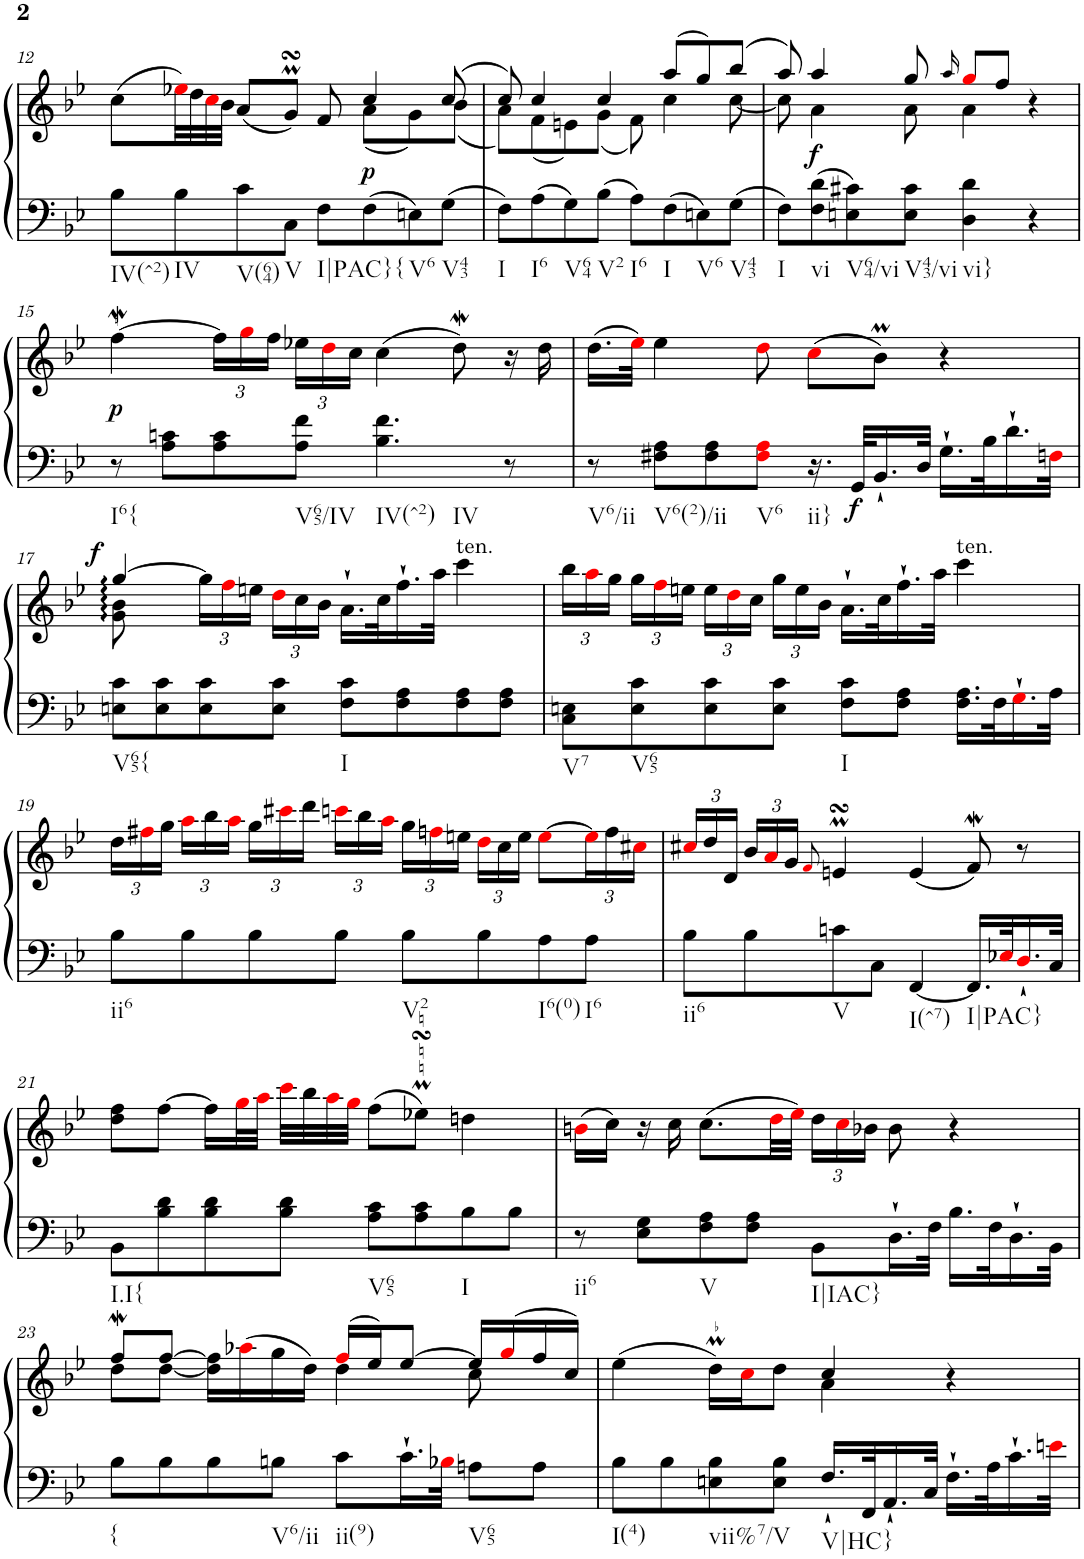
**kern	**kern	**dynam
*part1	*part1	*part1
*staff2	*staff1	*staff1/2
*I"Harpsichord	*	*
*I'Hch.	*	*
!!LO:PB:g=z
*clefF4	*clefG2	*
*k[b-e-]	*k[b-e-]	*
*M4/4	*M4/4	*
*met(c)	*met(c)	*
=12	=12	=12
*	*^	*
!LO:TX:b:t=IV(^2)	!	!	!
8B-\L	(>8cc\L	8ryy	.
!LO:TX:b:t=IV	!	!	!
*	*v	*v	*
8B-\	32ee-Xi\LL)	.
.	32dd\	.
.	32cci\	.
.	32b-\JJJ	.
!LO:TX:b:t=V(64)	!	!
8c\	(<8a/L	.
!LO:TX:b:t=V	!	!
8C\J	8gMsSSS/J)	.
!LO:TX:b:t=I|PAC}{	!	!
8F\L	8f/	.
*	*^	*
!	!	!	!LO:DY:b
8F\	4cc/	(<8a\L	p
!LO:TX:b:t=V6	!	!	!
8En\	.	8g\)	.
!LO:TX:b:t=V43	!	!	!
8G\J	(>8cc/	(<8b-\J	.
=13	=13	=13	=13
!LO:TX:b:t=I	!	!	!
8F\L	8cc/)	8a\L)	.
!LO:TX:b:t=I6	!	!	!
8A\	4cc/	(<8f\	.
!LO:TX:b:t=V64	!	!	!
8G\	.	8en\)	.
!LO:TX:b:t=V2	!	!	!
8B-\J	4cc/	(<8g\J	.
!LO:TX:b:t=I6	!	!	!
8A\L	.	8f\)	.
!LO:TX:b:t=I	!	!	!
8F\	(>8aa/L	4cc\	.
!LO:TX:b:t=V6	!	!	!
8En\	8gg/)	.	.
!LO:TX:b:t=V43	!	!	!
8G\J	(>8bb-/J	[8cc\	.
=14	=14	=14	=14
!LO:TX:b:t=I	!	!	!
8F\L	8aa/)	8cc\]	.
!LO:TX:b:t=vi	!	!	!
!	!	!	!LO:DY:b
8F\ 8d\	4aa/	4a\	f
!LO:TX:b:t=V64/vi	!	!	!
8En\ 8c#X\	.	.	.
!LO:TX:b:t=V43/vi	!	!	!
8E\ 8c#\J	8gg/	8a\	.
.	16qaa/	.	.
!LO:TX:b:t=vi}	!	!	!
4D\ 4d\	8ggi/L	4a\	.
.	8ff/J	.	.
4r	4r	4ryy	.
!!LO:LB:g=z
=15	=15	=15	=15
!LO:TX:b:t=I6{	!	!	!
!	!	!	!LO:DY:b
*	*v	*v	*
8r	[4ffW\	p
8A\ 8cn\L	.	.
*	*Xbrackettup	*
8A\ 8c\	24ff\LL]	.
.	24ggi\	.
.	24ff\JJ	.
!LO:TX:b:t=V65/IV	!	!
8A\ 8f\J	24ee-X\LL	.
.	24ddi\	.
.	24cc\JJ	.
!LO:TX:b:t=IV(^2)	!	!
!LO:TX:b:t=IV	!	!
4.B-\ 4.f\	(>4cc\	.
.	8ddW\)	.
8r	16r	.
.	16dd\	.
=16	=16	=16
!LO:TX:b:t=V6/ii	!	!
8r	(>16.dd\LL	.
.	32ee-i\JJk)	.
!LO:TX:b:t=V6(2)/ii	!	!
8F#X\ 8A\L	4ee-\	.
8F#\ 8A\	.	.
!LO:TX:b:t=V6	!	!
8F#i\ 8Ai\J	8ddi\	.
!LO:TX:b:t=ii}	!	!
16.r	(>8cci\L	.
!	!	!LO:DY:b=2
32GG/KLL	.	f
16.BB-`/	8b-M\J)	.
32D/JJk	.	.
16.G`\LL	4r	.
32B-\K	.	.
16.d`\	.	.
32Fni\JJk	.	.
!!LO:LB:g=z
=17	=17	=17
*	*^	*
!LO:TX:b:t=V65{	!	!	!
!	!	!	!LO:DY:a
8En\ 8c\L	[4gg/	8g\ 8b-\	f
8E\ 8c\	.	2..ryy	.
8E\ 8c\	24gg\LL]	.	.
.	24ffi\	.	.
.	24een\JJ	.	.
8E\ 8c\J	24ddi\LL	.	.
.	24cc\	.	.
.	24b-\JJ	.	.
!LO:TX:b:t=I	!	!	!
8F\ 8c\L	16.a`\LL	.	.
.	32cc\K	.	.
8F\ 8A\	16.ff`\	.	.
.	32aa\JJk	.	.
!	!LO:TX:a:t=ten.	!	!
8F\ 8A\	4ccc\	.	.
8F\ 8A\J	.	.	.
*	*v	*v	*
=18	=18	=18
!LO:TX:b:t=V7	!	!
8C\ 8En\L	24bb-\LL	.
.	24aai\	.
.	24gg\JJ	.
!LO:TX:b:t=V65	!	!
8E\ 8c\	24gg\LL	.
.	24ffi\	.
.	24een\JJ	.
8E\ 8c\	24ee\LL	.
.	24ddi\	.
.	24cc\JJ	.
8E\ 8c\J	24gg\LL	.
.	24ee\	.
.	24b-\JJ	.
!LO:TX:b:t=I	!	!
8F\ 8c\L	16.a`\LL	.
.	32cc\K	.
8F\ 8A\J	16.ff`\	.
.	32aa\JJk	.
!	!LO:TX:a:t=ten.	!
16.F\ 16.A\LL	4ccc\	.
32F\K	.	.
16.G`i\	.	.
32A\JJk	.	.
!!LO:LB:g=z
=19	=19	=19
!LO:TX:b:t=ii6	!	!
8B-\L	24dd\LL	.
.	24ff#Xi\	.
.	24gg\JJ	.
8B-\	24aai\LL	.
.	24bb-\	.
.	24aai\JJ	.
8B-\	24gg\LL	.
.	24ccc#Xi\	.
.	24ddd\JJ	.
8B-\J	24cccni\LL	.
.	24bb-\	.
.	24aai\JJ	.
!LO:TX:b:t=V2	!	!
8B-\L	24gg\LL	.
.	24ffni\	.
.	24een\JJ	.
8B-\	24ddi\LL	.
.	24cc\	.
.	24ee\JJ	.
!LO:TX:b:t=I6(0)	!	!
8A\	[8eei\L	.
!LO:TX:b:t=I6	!	!
8A\J	24eei\L]	.
.	24ff\	.
.	24cc#Xi\JJ	.
=20	=20	=20
!LO:TX:b:t=ii6	!	!
8B-\L	24cc#Xi/LL	.
.	24dd/	.
.	24d/JJ	.
8B-\	24b-/LL	.
.	24ai/	.
.	24g/JJ	.
.	8qfi/	.
!LO:TX:b:t=V	!	!
8cn\	4enmsSsS/	.
8C\J	.	.
!LO:TX:b:t=I(^7)	!	!
[4FF/	(<4e/	.
!LO:TX:b:t=I|PAC}	!	!
16.FF/LL]	8fW/)	.
32E-Xi/K	.	.
16.D`i/	8r	.
32C/JJk	.	.
!!LO:LB:g=z
=21	=21	=21
!LO:TX:b:t=I.I{	!	!
8BB-\L	8dd\ 8ff\L	.
8B-\ 8d\	[8ff\J	.
8B-\ 8d\	16ff\LL]	.
.	32ggi\L	.
.	32aai\JJJ	.
8B-\ 8d\J	32ccci\LLL	.
.	32bb-\	.
.	32aai\	.
.	32ggi\JJJ	.
!LO:TX:b:t=V65	!	!
8A\ 8c\L	(>8ff\L	.
8A\ 8c\	8ee-XMsSSs\J)	.
!LO:TX:b:t=I	!	!
8B-\	4ddn\	.
8B-\J	.	.
=22	=22	=22
!LO:TX:b:t=ii6	!	!
8r	(>16bni\LL	.
.	16cc\JJ)	.
8E-\ 8G\L	16r	.
.	16cc\	.
!LO:TX:b:t=V	!	!
8F\ 8A\	(>8.cc\L	.
8F\ 8A\J	.	.
.	32ddi\LL	.
.	32ee-i\JJJ)	.
!LO:TX:b:t=I|IAC}	!	!
8BB-\L	24dd\LL	.
.	24cci\	.
.	24b-X\JJ	.
16.D`\L	8b-\	.
32F\JJk	.	.
16.B-\LL	4r	.
32F\K	.	.
16.D`\	.	.
32BB-\JJk	.	.
!!LO:LB:g=z
=23	=23	=23
*	*^	*
!LO:TX:b:t={	!	!	!
8B-\L	8ffW/L	8dd\L	.
8B-\	[8ff/J	[8dd\J	.
8B-\	16ryy	16dd\] 16ff\]LL	.
.	16ryy	(>16aa-Xi\	.
!LO:TX:b:t=V6/ii	!	!	!
8Bn\J	16ryy	16gg\	.
.	16ryy	16dd\JJ)	.
!LO:TX:b:t=ii(9)	!	!	!
8c\L	(>16ffi/LL	4dd\	.
.	16ee-/J)	.	.
16.c`\L	[8ee-/J	.	.
32B-Xi\JJk	.	.	.
!LO:TX:b:t=V65	!	!	!
8An\L	16ee-/LL]	8cc\	.
.	(>16ggi/	.	.
8A\J	16ff/	8ryy	.
.	16cc/JJ)	.	.
=24	=24	=24	=24
!LO:TX:b:t=I(4)	!	!	!
8B-\L	(>4ee-\	2ryy	.
8B-\	.	.	.
!LO:TX:b:t=vii%7/V	!	!	!
8En\ 8B-\	16ddm\LL)	.	.
.	16cci\J	.	.
8E\ 8B-\J	8dd\J	.	.
!LO:TX:b:t=V|HC}	!	!	!
16.F`/LL	4cc/	4a\	.
32FF/K	.	.	.
16.AA`/	.	.	.
32C/JJk	.	.	.
16.F`\LL	4r	4ryy	.
32A\K	.	.	.
16.c`\	.	.	.
32eni\JJk	.	.	.
*	*v	*v	*
=	=	=
*-	*-	*-
